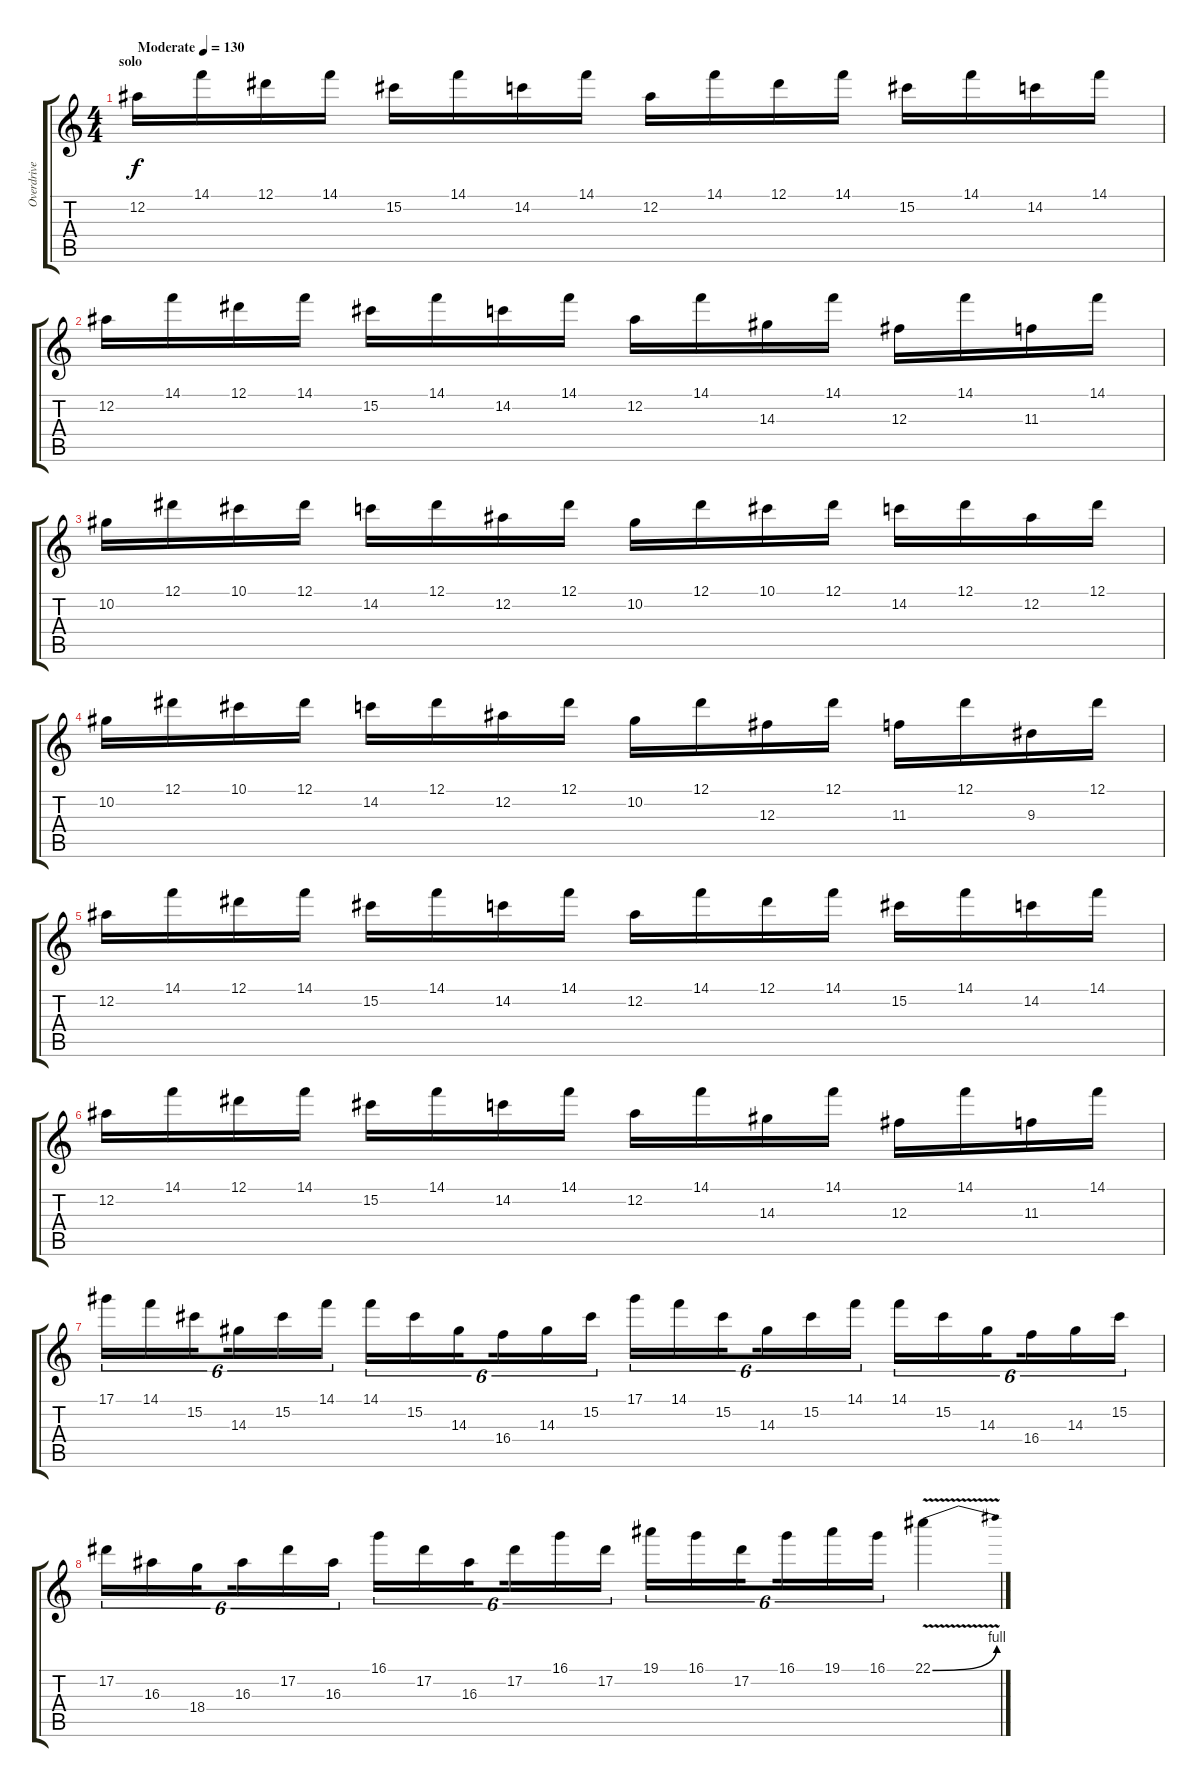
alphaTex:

\track ("Overdrive Guitar 1" "Overdrive ") {instrument overdrivenguitar}
\staff {score tabs}
\tuning (Eb4 Bb3 Gb3 Db3 Ab2 Eb2) {hide}
\ts (4 4)
\section ("" "solo")
\tempo (130 "Moderate")
\tempo 100
\tempo (130 "Moderate")
\clef g2
\ks c
12.2.16{dy f instrument overdrivenguitar} 14.1.16 12.1.16 14.1.16 15.2.16 14.1.16 14.2.16 14.1.16 12.2.16 14.1.16 12.1.16 14.1.16 15.2.16 14.1.16 14.2.16 14.1.16 |
12.2.16 14.1.16 12.1.16 14.1.16 15.2.16 14.1.16 14.2.16 14.1.16 12.2.16 14.1.16 14.3.16 14.1.16 12.3.16 14.1.16 11.3.16 14.1.16 |
10.2.16 12.1.16 10.1.16 12.1.16 14.2.16 12.1.16 12.2.16 12.1.16 10.2.16 12.1.16 10.1.16 12.1.16 14.2.16 12.1.16 12.2.16 12.1.16 |
10.2.16 12.1.16 10.1.16 12.1.16 14.2.16 12.1.16 12.2.16 12.1.16 10.2.16 12.1.16 12.3.16 12.1.16 11.3.16 12.1.16 9.3.16 12.1.16 |
12.2.16 14.1.16 12.1.16 14.1.16 15.2.16 14.1.16 14.2.16 14.1.16 12.2.16 14.1.16 12.1.16 14.1.16 15.2.16 14.1.16 14.2.16 14.1.16 |
12.2.16 14.1.16 12.1.16 14.1.16 15.2.16 14.1.16 14.2.16 14.1.16 12.2.16 14.1.16 14.3.16 14.1.16 12.3.16 14.1.16 11.3.16 14.1.16 |
17.1.16{tu (6 4)} 14.1.16{tu (6 4)} 15.2.16{tu (6 4) beam splitsecondary} 14.3.16{tu (6 4)} 15.2.16{tu (6 4)} 14.1.16{tu (6 4)} 14.1.16{tu (6 4)} 15.2.16{tu (6 4)} 14.3.16{tu (6 4) beam splitsecondary} 16.4.16{tu (6 4)} 14.3.16{tu (6 4)} 15.2.16{tu (6 4)} 17.1.16{tu (6 4)} 14.1.16{tu (6 4)} 15.2.16{tu (6 4) beam splitsecondary} 14.3.16{tu (6 4)} 15.2.16{tu (6 4)} 14.1.16{tu (6 4)} 14.1.16{tu (6 4)} 15.2.16{tu (6 4)} 14.3.16{tu (6 4) beam splitsecondary} 16.4.16{tu (6 4)} 14.3.16{tu (6 4)} 15.2.16{tu (6 4)} |
17.2.16{tu (6 4)} 16.3.16{tu (6 4)} 18.4.16{tu (6 4) beam splitsecondary} 16.3.16{tu (6 4)} 17.2.16{tu (6 4)} 16.3.16{tu (6 4)} 16.1.16{tu (6 4)} 17.2.16{tu (6 4)} 16.3.16{tu (6 4) beam splitsecondary} 17.2.16{tu (6 4)} 16.1.16{tu (6 4)} 17.2.16{tu (6 4)} 19.1.16{tu (6 4)} 16.1.16{tu (6 4)} 17.2.16{tu (6 4) beam splitsecondary} 16.1.16{tu (6 4)} 19.1.16{tu (6 4)} 16.1.16{tu (6 4)} 22.1{be (bend 0 0 60 4) v}.4
